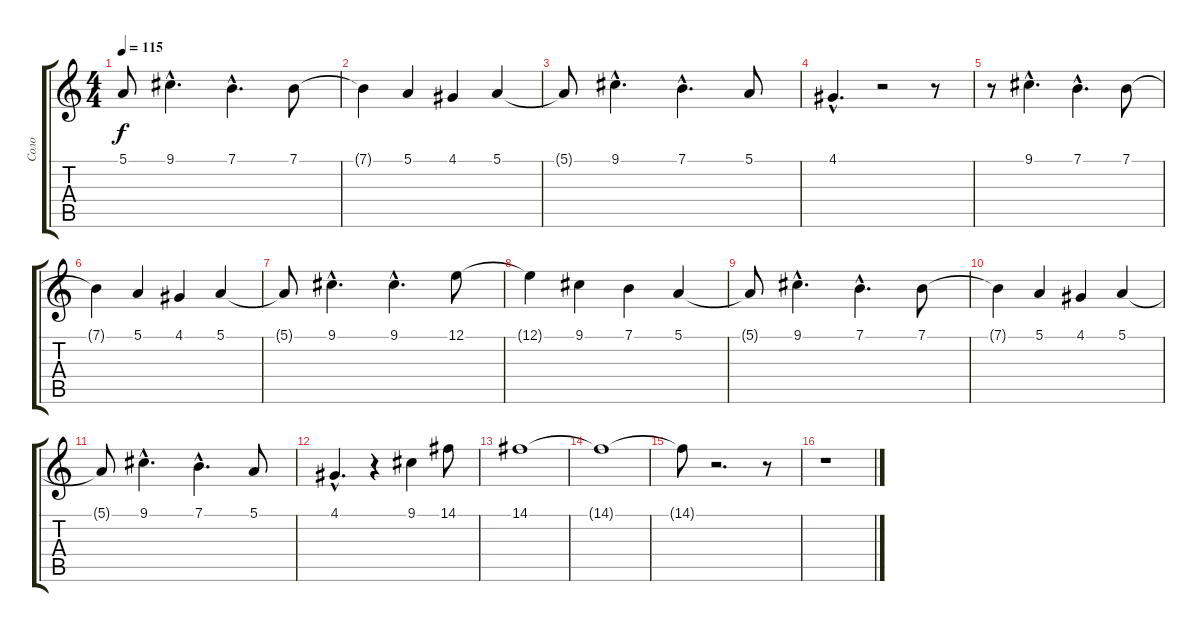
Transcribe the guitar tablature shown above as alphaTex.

\track ("Соло" "Соло") {instrument bassoon}
\staff {score tabs}
\tuning (E4 B3 G3 D3 A2 E2) {hide}
\ts (4 4)
\tempo 115
\clef g2
\ks c
5.1{t}.8{dy f} 9.1{hac}.4{d} 7.1{hac}.4{d} 7.1.8 |
7.1{t}.4 5.1.4 4.1.4 5.1.4 |
5.1{t}.8 9.1{hac}.4{d} 7.1{hac}.4{d} 5.1.8 |
4.1{hac}.4{d} r.2 r.8 |
r.8 9.1{hac}.4{d} 7.1{hac}.4{d} 7.1.8 |
7.1{t}.4 5.1.4 4.1.4 5.1.4 |
5.1{t}.8 9.1{hac}.4{d} 9.1{hac}.4{d} 12.1.8 |
12.1{t}.4 9.1.4 7.1.4 5.1.4 |
5.1{t}.8 9.1{hac}.4{d} 7.1{hac}.4{d} 7.1.8 |
7.1{t}.4 5.1.4 4.1.4 5.1.4 |
5.1{t}.8 9.1{hac}.4{d} 7.1{hac}.4{d} 5.1.8 |
4.1{hac}.4{d} r.4 9.1.4 14.1.8 |
14.1.1 |
14.1{t}.1 |
14.1{t}.8 r.2{d} r.8 |
r.1
